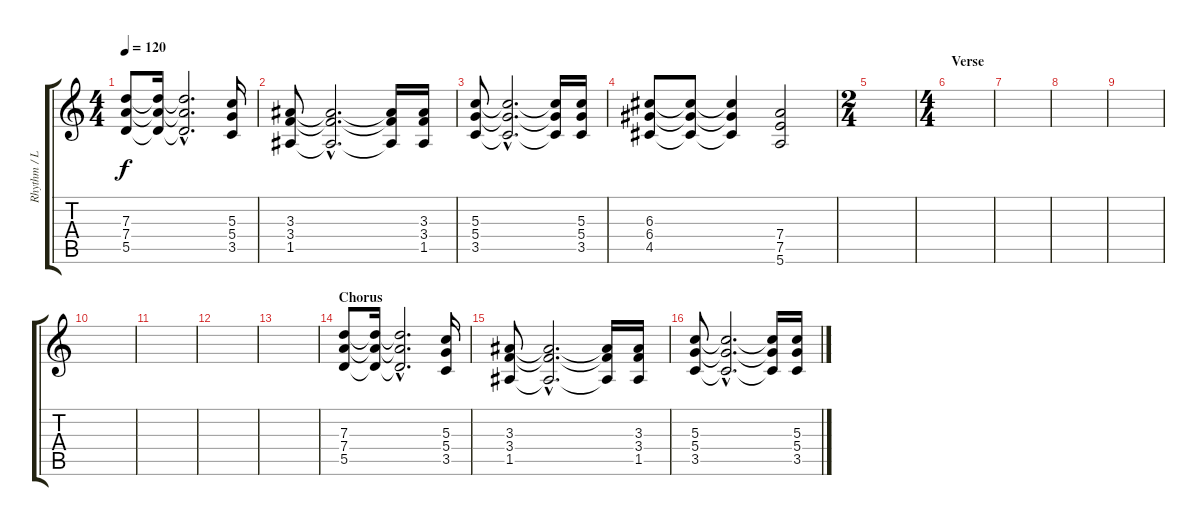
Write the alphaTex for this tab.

\track ("Rhythm / Lead" "Rhythm / L") {instrument overdrivenguitar}
\staff {score tabs}
\tuning (E4 B3 G3 D3 A2 E2) {hide}
\ts (4 4)
\tempo 120
\clef g2
\ks c
(7.3 7.4 5.5).8{dy f volume 12} (7.3{t} 7.4{t} 5.5{t}).16 (7.3{hac t} 7.4{hac t} 5.5{hac t}).2{d} (5.3 5.4 3.5).16 |
(3.3 3.4 1.5).8 (3.3{hac t} 3.4{hac t} 1.5{hac t}).2{d} (3.3{t} 3.4{t} 1.5{t}).16 (3.3 3.4 1.5).16 |
(5.3 5.4 3.5).8 (5.3{hac t} 5.4{hac t} 3.5{hac t}).2{d} (5.3{t} 5.4{t} 3.5{t}).16 (5.3 5.4 3.5).16 |
(6.3 6.4 4.5).8 (6.3{t} 6.4{t} 4.5{t}).8 (6.3{t} 6.4{t} 4.5{t}).4 (7.4 7.5 5.6).2 |
\ts (2 4)
|
\ts (4 4)
\section ("" "Verse")
|
|
|
|
|
|
|
|
\section ("" "Chorus")
(7.3 7.4 5.5).8{volume 13} (7.3{t} 7.4{t} 5.5{t}).16 (7.3{hac t} 7.4{hac t} 5.5{hac t}).2{d} (5.3 5.4 3.5).16 |
(3.3 3.4 1.5).8 (3.3{hac t} 3.4{hac t} 1.5{hac t}).2{d} (3.3{t} 3.4{t} 1.5{t}).16 (3.3 3.4 1.5).16 |
(5.3 5.4 3.5).8 (5.3{hac t} 5.4{hac t} 3.5{hac t}).2{d} (5.3{t} 5.4{t} 3.5{t}).16 (5.3 5.4 3.5).16
